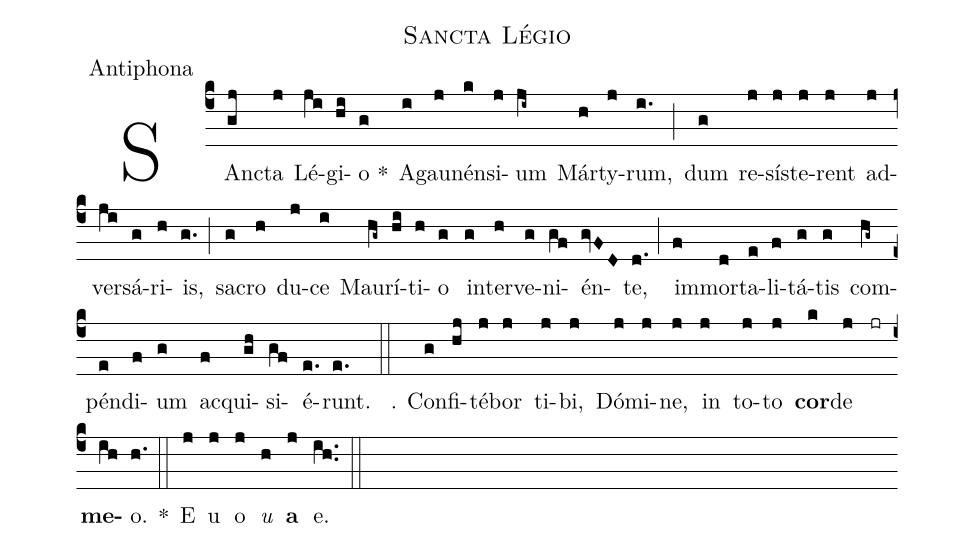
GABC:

name:Sancta Légio;
office-part:Antiphona;
%%
(c4) SAn(gj)cta(j) Lé(ji)gi(hi)o *(g) A(i)gau(j)nén(k)si(j)um(ji~) Már(h)ty(j)rum,(i.) (;)
dum(g) re(j)sí(j)ste(j)rent(j) ad(j)ver(ji)sá(g)ri(h)is,(g.) (;)
sa(g)cro(h) du(j)ce(i) Mau(hg~)rí(hi)ti(h)o(g) in(g)ter(h)ve(g)ni(gf)én(gvFD)te,(d.) (;)
im(f)mor(d)ta(e)li(f)tá(g)tis(g) com(hg~)pén(e)di(f)um(g) ac(f)qui(gh)si(gf)é(e.)runt.(e.) (::)

℣. Con(g)fi(hj)té(j)bor(j) ti(j)bi,(j) Dó(j)mi(j)ne,(j) in(j) to(j)to(j) <b>cor</b>(k)de(j) (jr) <b>me</b>(ih)o. *(h.) (::)

E(j) u(j) o(j) <i>u</i>(h) <b>a</b>(j) e.(ih..) (::)
